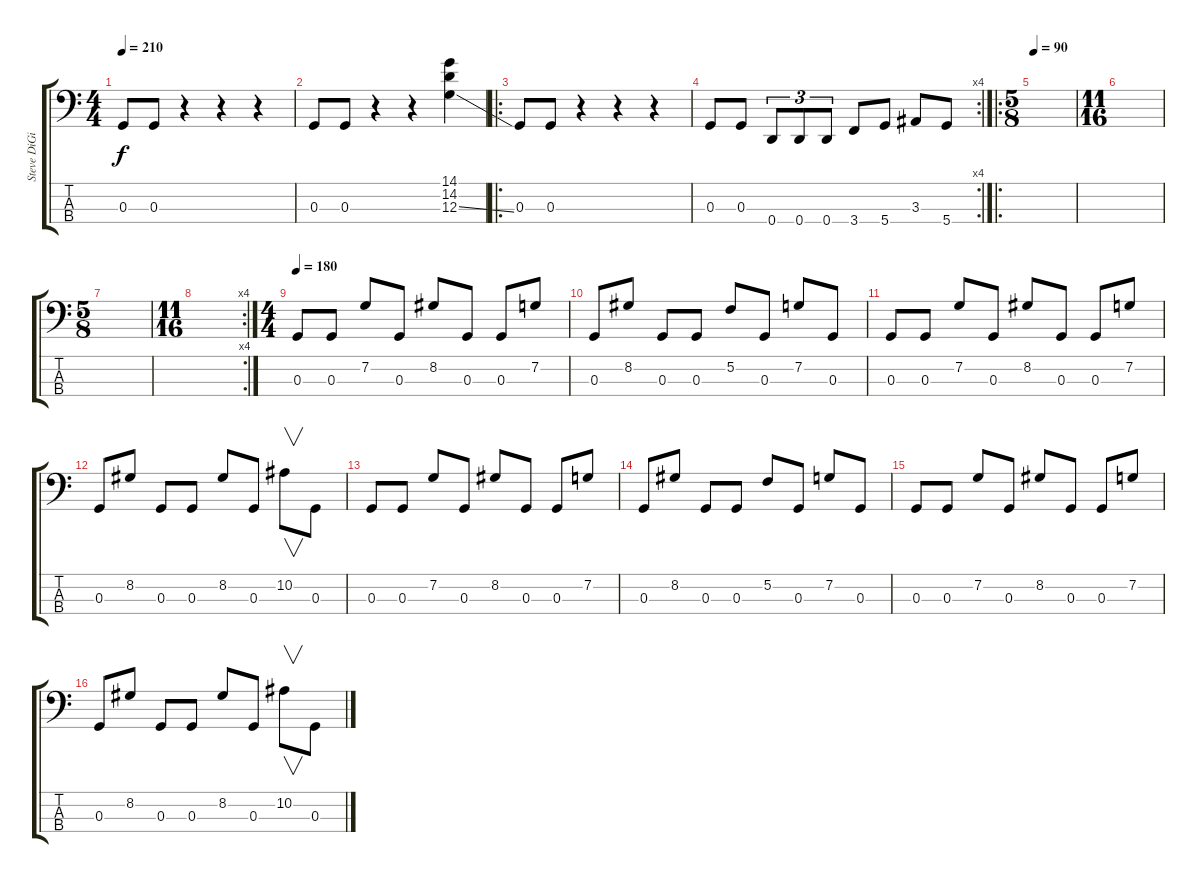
\track ("Steve DiGiorgio" "Steve DiGi") {instrument electricbassfinger}
\staff {score tabs}
\tuning (F2 C2 G1 D1) {hide}
\ts (4 4)
\tempo 210
\clef f4
\ks c
0.3.8{dy f} 0.3.8 r.4 r.4 r.4 |
0.3.8 0.3.8 r.4 r.4 (14.1 14.2 12.3{ss}).4 |
\ro
0.3.8 0.3.8 r.4 r.4 r.4 |
\rc 4
0.3.8 0.3.8 0.4.8{tu (3 2)} 0.4.8{tu (3 2)} 0.4.8{tu (3 2)} 3.4.8 5.4.8 3.3.8 5.4.8 |
\ro
\ts (5 8)
\tempo 90
|
\ts (11 16)
|
\ts (5 8)
|
\rc 4
\ts (11 16)
|
\ts (4 4)
\tempo 180
0.3.8 0.3.8 7.2.8 0.3.8 8.2.8 0.3.8 0.3.8 7.2.8 |
0.3.8 8.2.8 0.3.8 0.3.8 5.2.8 0.3.8 7.2.8 0.3.8 |
0.3.8 0.3.8 7.2.8 0.3.8 8.2.8 0.3.8 0.3.8 7.2.8 |
0.3.8 8.2.8 0.3.8 0.3.8 8.2.8 0.3.8 10.2.8{v} 0.3.8 |
0.3.8 0.3.8 7.2.8 0.3.8 8.2.8 0.3.8 0.3.8 7.2.8 |
0.3.8 8.2.8 0.3.8 0.3.8 5.2.8 0.3.8 7.2.8 0.3.8 |
0.3.8 0.3.8 7.2.8 0.3.8 8.2.8 0.3.8 0.3.8 7.2.8 |
0.3.8 8.2.8 0.3.8 0.3.8 8.2.8 0.3.8 10.2.8{v} 0.3.8
